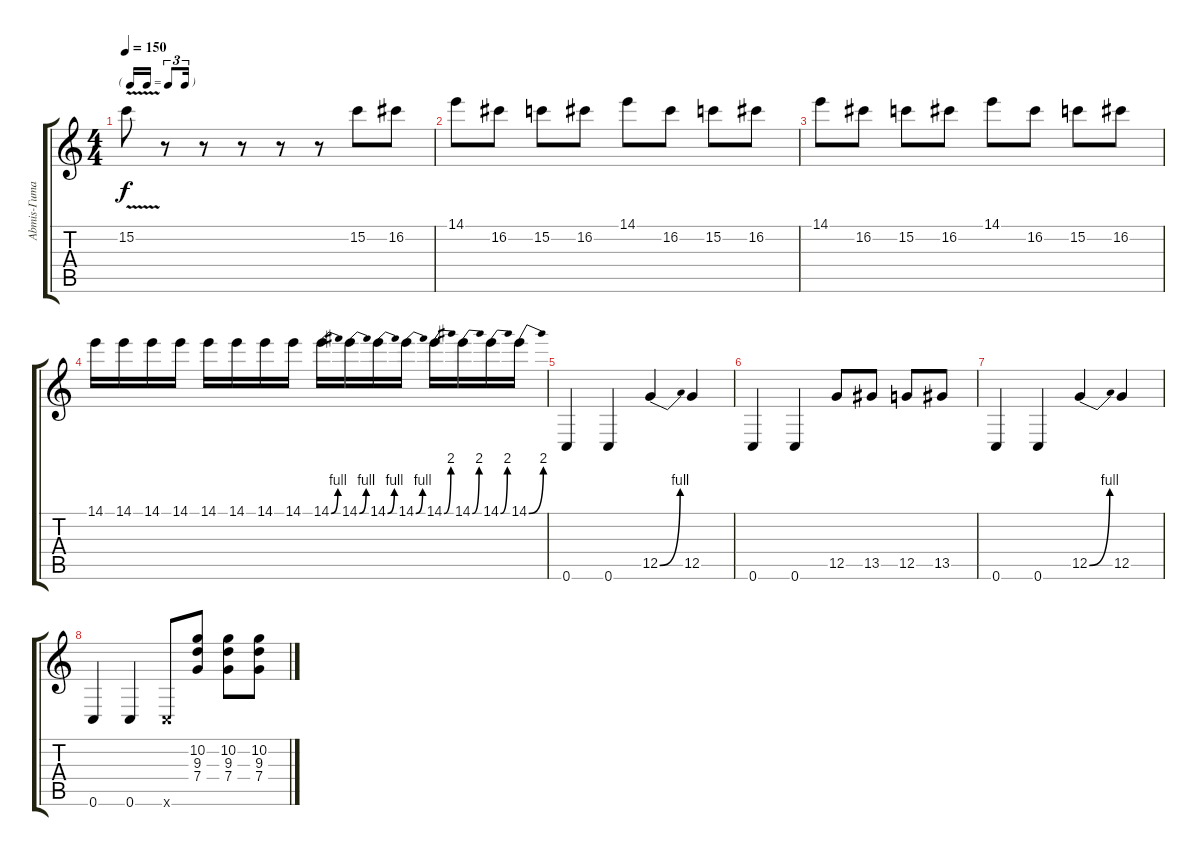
\track ("Abmis-Гитара 2" "Abmis-Гита") {instrument distortionguitar}
\staff {score tabs}
\tuning (D4 A3 F3 C3 G2 C2) {hide}
\ts (4 4)
\tf triplet16th
\tempo 150
\clef g2
\ks c
15.2{v}.8{dy f} r.8 r.8 r.8 r.8 r.8 15.2.8 16.2.8 |
14.1.8 16.2.8 15.2.8 16.2.8 14.1.8 16.2.8 15.2.8 16.2.8 |
14.1.8 16.2.8 15.2.8 16.2.8 14.1.8 16.2.8 15.2.8 16.2.8 |
14.1.16 14.1.16 14.1.16 14.1.16 14.1.16 14.1.16 14.1.16 14.1.16 14.1{be (bend 0 0 60 4)}.16 14.1{be (bend 0 0 60 4)}.16 14.1{be (bend 0 0 60 4)}.16 14.1{be (bend 0 0 60 4)}.16 14.1{be (bend 0 0 60 8)}.16 14.1{be (bend 0 0 60 8)}.16 14.1{be (bend 0 0 60 8)}.16 14.1{be (bend 0 0 60 8)}.16 |
0.6.4 0.6.4 12.5{be (bend 0 0 60 4)}.4 12.5.4 |
0.6.4 0.6.4 12.5.8 13.5.8 12.5.8 13.5.8 |
0.6.4 0.6.4 12.5{be (bend 0 0 60 4)}.4 12.5.4 |
0.6.4 0.6.4 0.6{x}.8 (10.2 9.3 7.4).8 (10.2 9.3 7.4).8 (10.2 9.3 7.4).8
